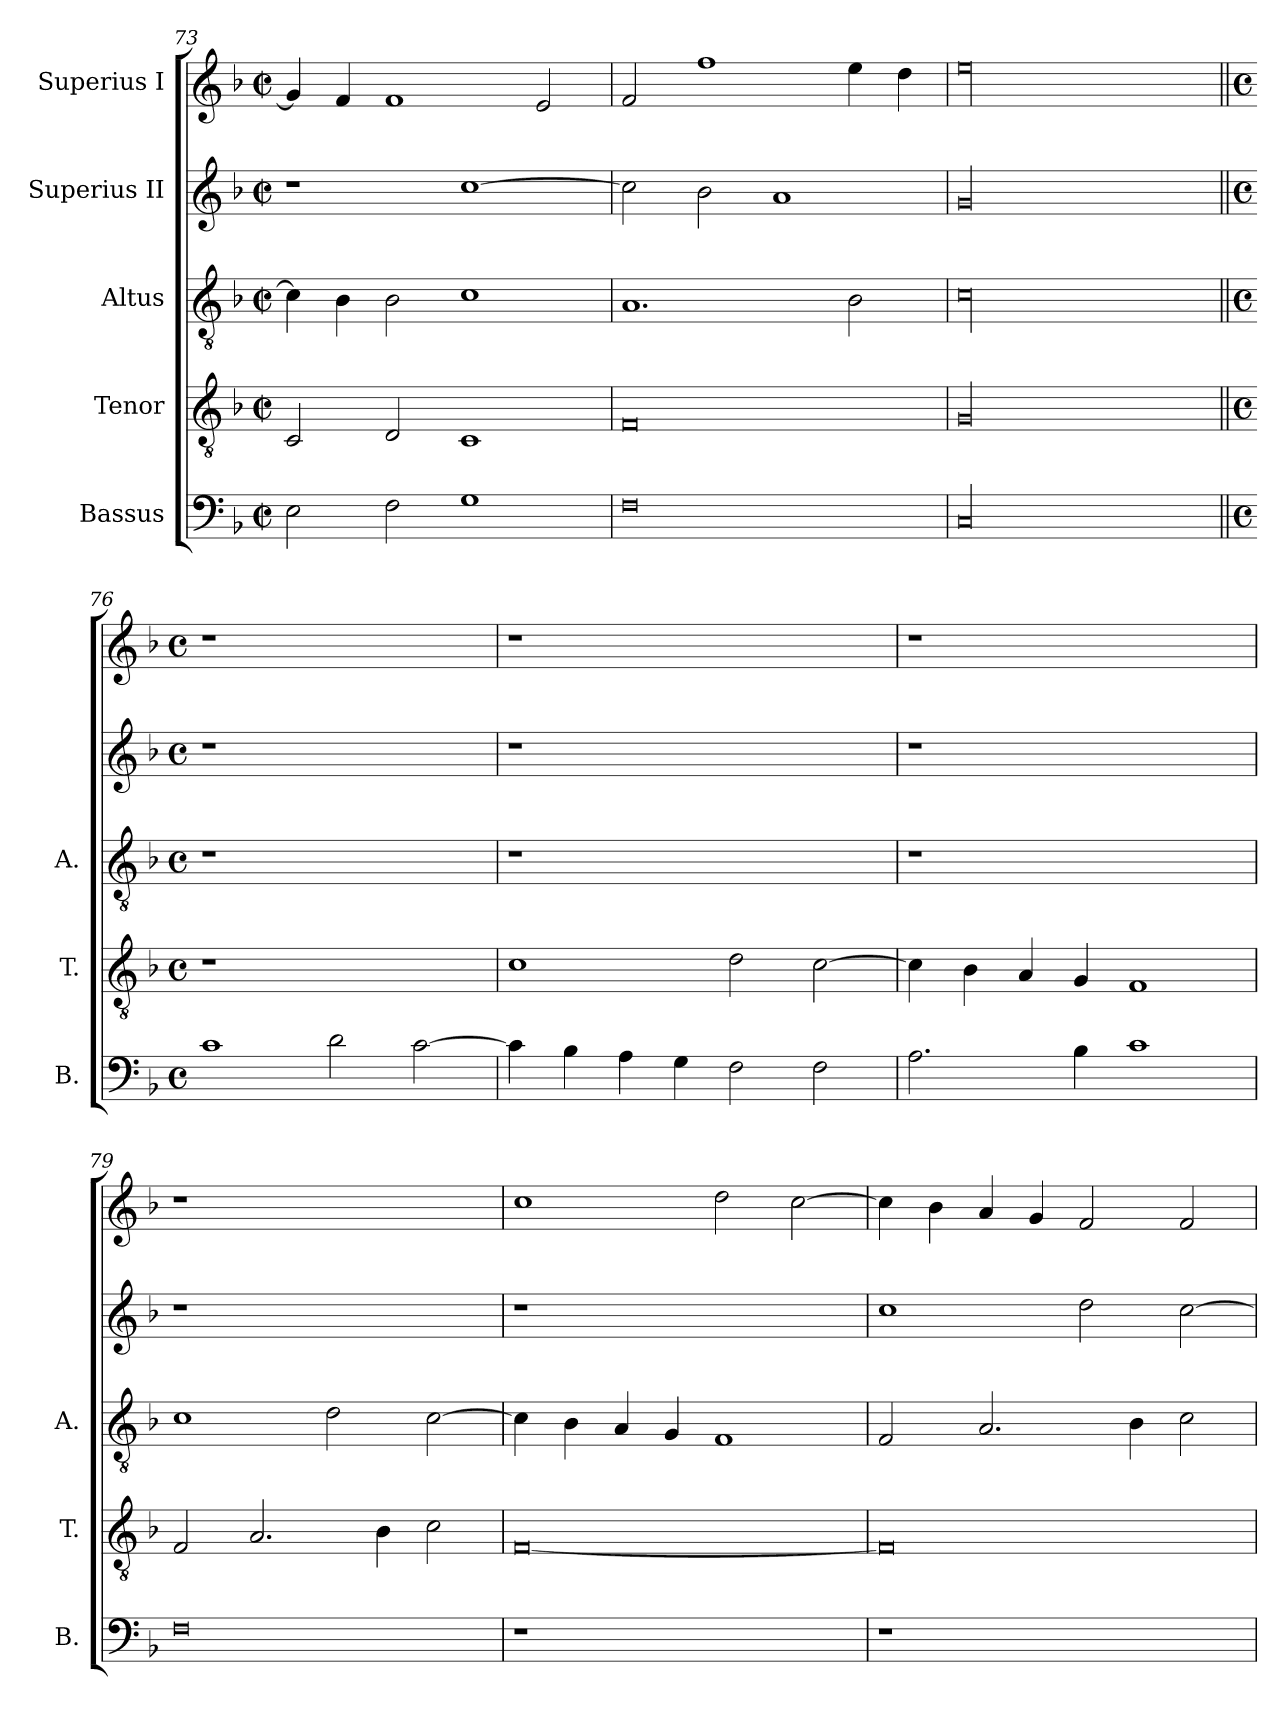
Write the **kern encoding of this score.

**kern	**kern	**kern	**kern	**kern
*part5	*part4	*part3	*part2	*part1
*staff5	*staff4	*staff3	*staff2	*staff1
*I"Bassus	*I"Tenor	*I"Altus	*I"Superius II	*I"Superius I
*I'B.	*I'T.	*I'A.	*	*
!!LO:LB:g=z
*clefF4	*clefGv2	*clefGv2	*clefG2	*clefG2
*	*ITrd7c12	*ITrd7c12	*	*
*k[b-]	*k[b-]	*k[b-]	*k[b-]	*k[b-]
*F:	*F:	*F:	*F:	*F:
*M2/2	*M2/2	*M2/2	*M2/2	*M2/2
*met(c|)	*met(c|)	*met(c|)	*met(c|)	*met(c|)
=73	=73	=73	=73	=73
2Ei\	2CCi/	4Ci\]	1r	4gi/]
.	.	4BB-i\	.	4fi/
2Fi\	2DDi/	2BB-i\	.	1fi
1Gi	1CCi	1Ci	[>1cci	.
.	.	.	.	2ei/
=74	=74	=74	=74	=74
0Fi	0FFi	1.AAi	2cci\]	2fi/
.	.	.	2b-i\	1ffi
.	.	.	1ai	.
.	.	2BB-i\	.	4eei\
.	.	.	.	4ddi\
=75	=75	=75	=75	=75
00Ci	00GGi	00Ci	00gi	00eei
!!LO:PB:g=z
=76||	=76||	=76||	=76||	=76||
*M4/4	*M4/4	*M4/4	*M4/4	*M4/4
*met(c)	*met(c)	*met(c)	*met(c)	*met(c)
!	!LO:N:vis=1	!LO:N:vis=1	!LO:N:vis=1	!LO:N:vis=1
1ci	1r	1r	1r	1r
2di\	1ryy	1ryy	1ryy	1ryy
[>2ci\	.	.	.	.
=77	=77	=77	=77	=77
!	!	!LO:N:vis=1	!LO:N:vis=1	!LO:N:vis=1
4ci\]	1Ci	1r	1r	1r
4B-i\	.	.	.	.
4Ai\	.	.	.	.
4Gi\	.	.	.	.
2Fi\	2Di\	1ryy	1ryy	1ryy
2Fi\	[>2Ci\	.	.	.
=78	=78	=78	=78	=78
!	!	!LO:N:vis=1	!LO:N:vis=1	!LO:N:vis=1
2.Ai\	4Ci\]	1r	1r	1r
.	4BB-i\	.	.	.
.	4AAi/	.	.	.
4B-i\	4GGi/	.	.	.
1ci	1FFi	1ryy	1ryy	1ryy
=79	=79	=79	=79	=79
!	!	!	!LO:N:vis=1	!LO:N:vis=1
0Fi	2FFi/	1Ci	1r	1r
.	2.AAi/	.	.	.
.	.	2Di\	1ryy	1ryy
.	4BB-i\	.	.	.
.	2Ci\	[>2Ci\	.	.
=80	=80	=80	=80	=80
!LO:N:vis=1	!	!	!LO:N:vis=1	!
1r	[<0FFi	4Ci\]	1r	1cci
.	.	4BB-i\	.	.
.	.	4AAi/	.	.
.	.	4GGi/	.	.
1ryy	.	1FFi	1ryy	2ddi\
.	.	.	.	[>2cci\
!!LO:LB:g=z
=81	=81	=81	=81	=81
!LO:N:vis=1	!	!	!	!
1r	0FFi]	2FFi/	1cci	4cci\]
.	.	.	.	4b-i\
.	.	2.AAi/	.	4ai/
.	.	.	.	4gi/
1ryy	.	.	2ddi\	2fi/
.	.	4BB-i\	.	.
.	.	2Ci\	[>2cci\	2fi/
=	=	=	=	=
*-	*-	*-	*-	*-
